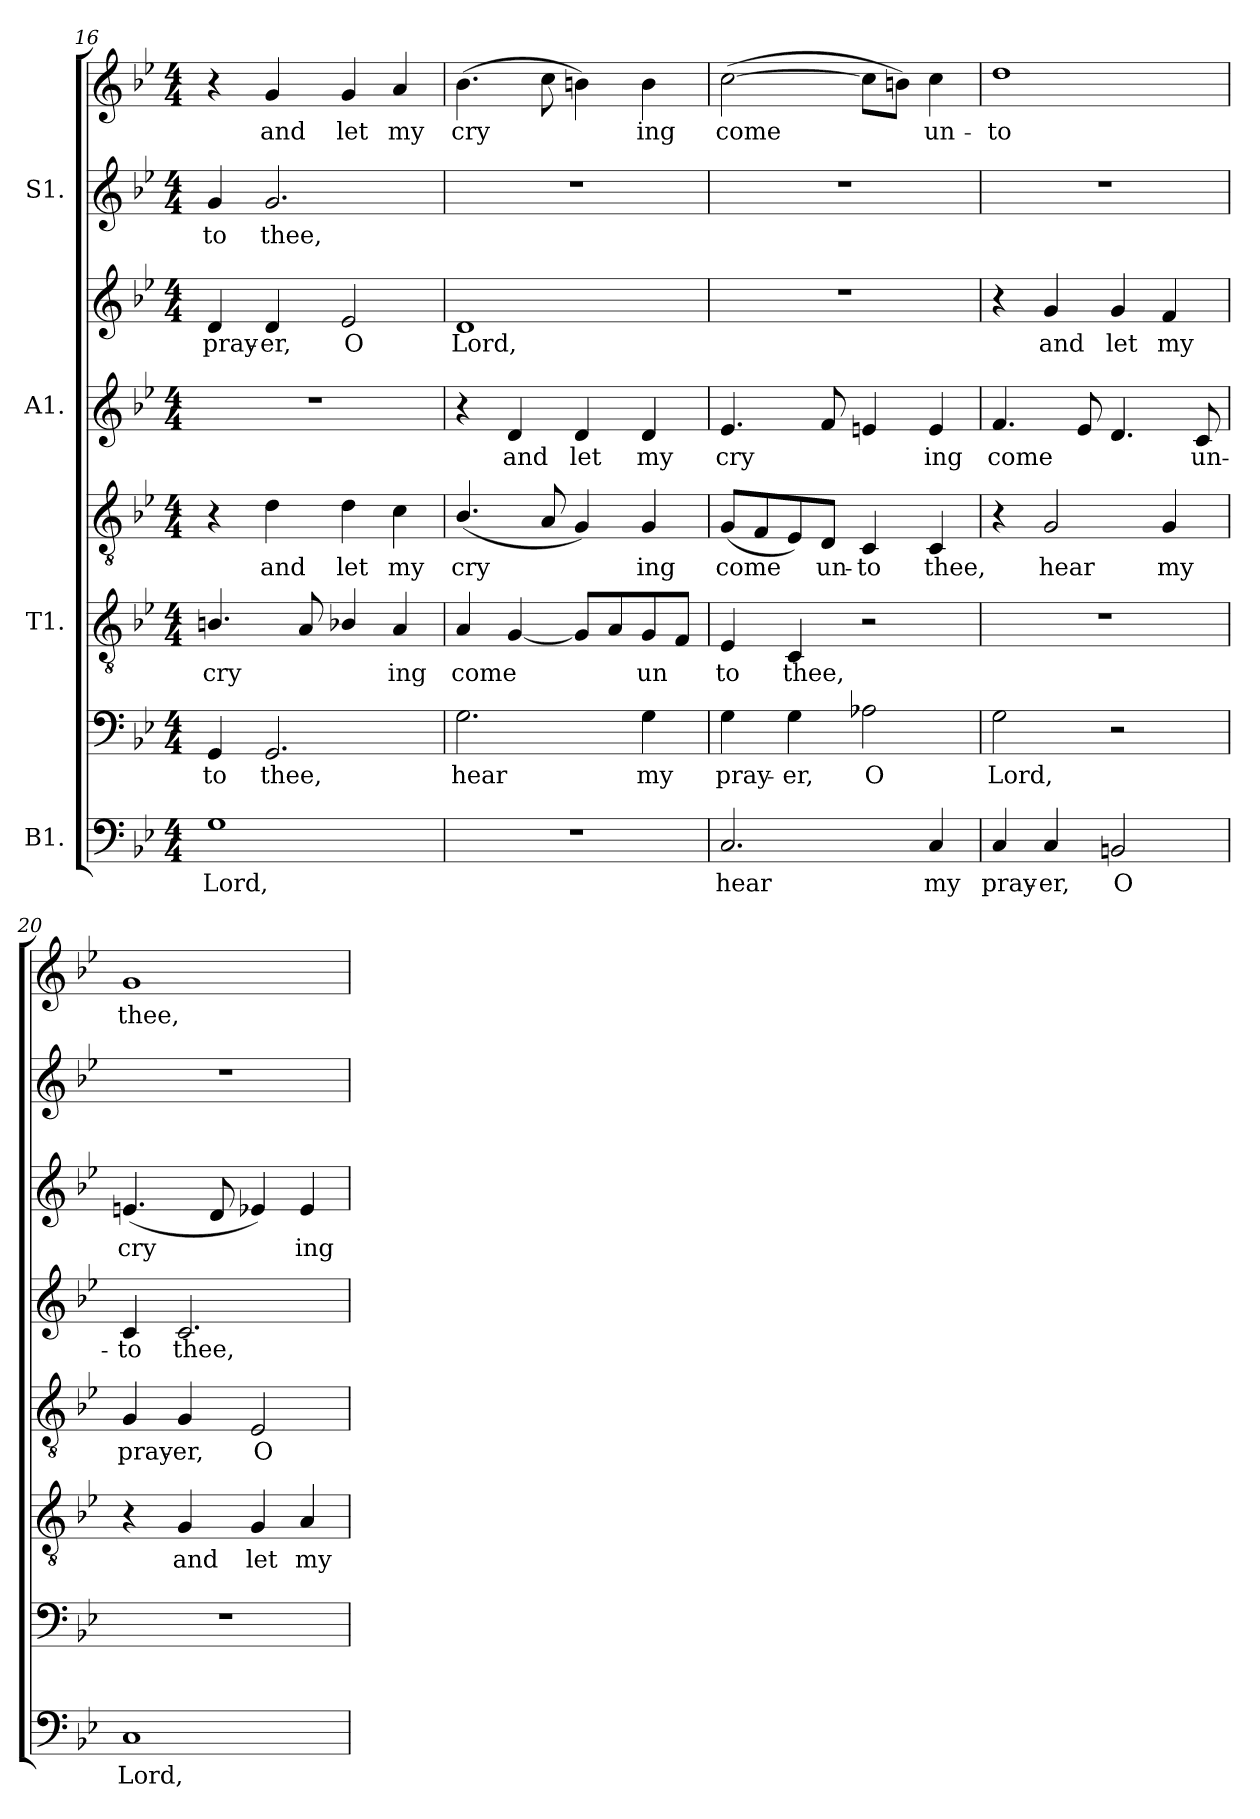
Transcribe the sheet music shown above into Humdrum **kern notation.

**kern	**text	**kern	**text	**kern	**text	**kern	**text	**kern	**text	**kern	**text	**kern	**text	**kern	**text
*part4	*part4	*part4	*part4	*part3	*part3	*part3	*part3	*part2	*part2	*part2	*part2	*part1	*part1	*part1	*part1
*staff8	*staff8	*staff7	*staff7	*staff6	*staff6	*staff5	*staff5	*staff4	*staff4	*staff3	*staff3	*staff2	*staff2	*staff1	*staff1
*I"B1.	*	*	*	*I"T1.	*	*	*	*I"A1.	*	*	*	*I"S1.	*	*	*
*clefF4	*	*clefF4	*	*clefGv2	*	*clefGv2	*	*clefG2	*	*clefG2	*	*clefG2	*	*clefG2	*
*k[b-e-]	*	*k[b-e-]	*	*k[b-e-]	*	*k[b-e-]	*	*k[b-e-]	*	*k[b-e-]	*	*k[b-e-]	*	*k[b-e-]	*
*B-:	*	*B-:	*	*B-:	*	*B-:	*	*B-:	*	*B-:	*	*B-:	*	*B-:	*
*M4/4	*	*M4/4	*	*M4/4	*	*M4/4	*	*M4/4	*	*M4/4	*	*M4/4	*	*M4/4	*
=16	=16	=16	=16	=16	=16	=16	=16	=16	=16	=16	=16	=16	=16	=16	=16
!	!LO:LY:b	!	!LO:LY:b	!	!LO:LY:b	!	!	!	!	!	!LO:LY:b	!	!LO:LY:b	!	!
1G	Lord,	4GG/	to	4.Bn/	cry	4r	.	1r	.	4d/	pray-	4g/	to	4r	.
!	!	!	!LO:LY:b	!	!	!	!LO:LY:b	!	!	!	!LO:LY:b	!	!LO:LY:b	!	!LO:LY:b
.	.	2.GG/	thee,	.	.	4d\	and	.	.	4d/	-er,	2.g/	thee,	4g/	-and
.	.	.	.	8A/	.	.	.	.	.	.	.	.	.	.	.
!	!	!	!	!	!	!	!LO:LY:b	!	!	!	!LO:LY:b	!	!	!	!LO:LY:b
.	.	.	.	4B-X/	.	4d\	let	.	.	2e-/	O	.	.	4g/	let
!	!	!	!	!	!LO:LY:b	!	!LO:LY:b	!	!	!	!	!	!	!	!LO:LY:b
.	.	.	.	4A/	ing	4c\	my	.	.	.	.	.	.	4a/	my
!!LO:PB:g=z
=17	=17	=17	=17	=17	=17	=17	=17	=17	=17	=17	=17	=17	=17	=17	=17
!	!	!	!LO:LY:b	!	!LO:LY:b	!	!LO:LY:b	!	!	!	!LO:LY:b	!	!	!	!LO:LY:b
1r	.	2.G\	hear	4A/	come	(<4.B-/	cry	4r	.	1d	Lord,	1r	.	(>4.b-\	cry
!	!	!	!	!	!	!	!	!	!LO:LY:b	!	!	!	!	!	!
.	.	.	.	[4G/	.	.	.	4d/	and	.	.	.	.	.	.
.	.	.	.	.	.	8A/	.	.	.	.	.	.	.	8cc\	.
!	!	!	!	!	!	!	!	!	!LO:LY:b	!	!	!	!	!	!
.	.	.	.	8G/L]	.	4G/)	.	4d/	let	.	.	.	.	4bn\)	.
.	.	.	.	8A/	.	.	.	.	.	.	.	.	.	.	.
!	!	!	!LO:LY:b	!	!LO:LY:b	!	!LO:LY:b	!	!LO:LY:b	!	!	!	!	!	!LO:LY:b
.	.	4G\	my	8G/	un	4G/	ing	4d/	my	.	.	.	.	4b\	ing
.	.	.	.	8F/J	.	.	.	.	.	.	.	.	.	.	.
!!LO:PB:g=z
=18	=18	=18	=18	=18	=18	=18	=18	=18	=18	=18	=18	=18	=18	=18	=18
!	!LO:LY:b	!	!LO:LY:b	!	!LO:LY:b	!	!LO:LY:b	!	!LO:LY:b	!	!	!	!	!	!LO:LY:b
2.C/	hear	4G\	pray-	4E-/	-to	(<8G/L	come	4.e-/	cry	1r	.	1r	.	(>[2cc\	come
.	.	.	.	.	.	8F/	.	.	.	.	.	.	.	.	.
!	!	!	!LO:LY:b	!	!LO:LY:b	!	!	!	!	!	!	!	!	!	!
.	.	4G\	-er,	4C/	thee,	8E-/)	.	.	.	.	.	.	.	.	.
!	!	!	!	!	!	!	!LO:LY:b	!	!	!	!	!	!	!	!
.	.	.	.	.	.	8D/J	un-	8f/	.	.	.	.	.	.	.
!	!	!	!LO:LY:b	!	!	!	!LO:LY:b	!	!	!	!	!	!	!	!
.	.	2A-X\	O	2r	.	4C/	-to	4en/	.	.	.	.	.	8cc\L]	.
.	.	.	.	.	.	.	.	.	.	.	.	.	.	8bn\J)	.
!	!LO:LY:b	!	!	!	!	!	!LO:LY:b	!	!LO:LY:b	!	!	!	!	!	!LO:LY:b
4C/	my	.	.	.	.	4C/	thee,	4e/	ing	.	.	.	.	4cc\	un-
=19	=19	=19	=19	=19	=19	=19	=19	=19	=19	=19	=19	=19	=19	=19	=19
!	!LO:LY:b	!	!LO:LY:b	!	!	!	!	!	!LO:LY:b	!	!	!	!	!	!LO:LY:b
4C/	pray-	2G\	Lord,	1r	.	4r	.	4.f/	come	4r	.	1r	.	1dd	-to
!	!LO:LY:b	!	!	!	!	!	!LO:LY:b	!	!	!	!LO:LY:b	!	!	!	!
4C/	-er,	.	.	.	.	2G/	hear	.	.	4g/	and	.	.	.	.
.	.	.	.	.	.	.	.	8e-i/	.	.	.	.	.	.	.
!	!LO:LY:b	!	!	!	!	!	!	!	!	!	!LO:LY:b	!	!	!	!
2BBn/	O	2r	.	.	.	.	.	4.d/	.	4g/	let	.	.	.	.
!	!	!	!	!	!	!	!LO:LY:b	!	!	!	!LO:LY:b	!	!	!	!
.	.	.	.	.	.	4G/	my	.	.	4f/	my	.	.	.	.
!	!	!	!	!	!	!	!	!	!LO:LY:b	!	!	!	!	!	!
.	.	.	.	.	.	.	.	8c/	un-	.	.	.	.	.	.
=20	=20	=20	=20	=20	=20	=20	=20	=20	=20	=20	=20	=20	=20	=20	=20
!	!LO:LY:b	!	!	!	!	!	!LO:LY:b	!	!LO:LY:b	!	!LO:LY:b	!	!	!	!LO:LY:b
1C	Lord,	1r	.	4r	.	4G/	pray-	4c/	to	(<4.en/	-cry	1r	.	1g	thee,
!	!	!	!	!	!LO:LY:b	!	!LO:LY:b	!	!LO:LY:b	!	!	!	!	!	!
.	.	.	.	4G/	and	4G/	-er,	2.c/	thee,	.	.	.	.	.	.
.	.	.	.	.	.	.	.	.	.	8d/	.	.	.	.	.
!	!	!	!	!	!LO:LY:b	!	!LO:LY:b	!	!	!	!	!	!	!	!
.	.	.	.	4G/	let	2E-/	O	.	.	4e-X/)	.	.	.	.	.
!	!	!	!	!	!LO:LY:b	!	!	!	!	!	!LO:LY:b	!	!	!	!
.	.	.	.	4A/	my	.	.	.	.	4e-/	ing	.	.	.	.
=	=	=	=	=	=	=	=	=	=	=	=	=	=	=	=
*-	*-	*-	*-	*-	*-	*-	*-	*-	*-	*-	*-	*-	*-	*-	*-
